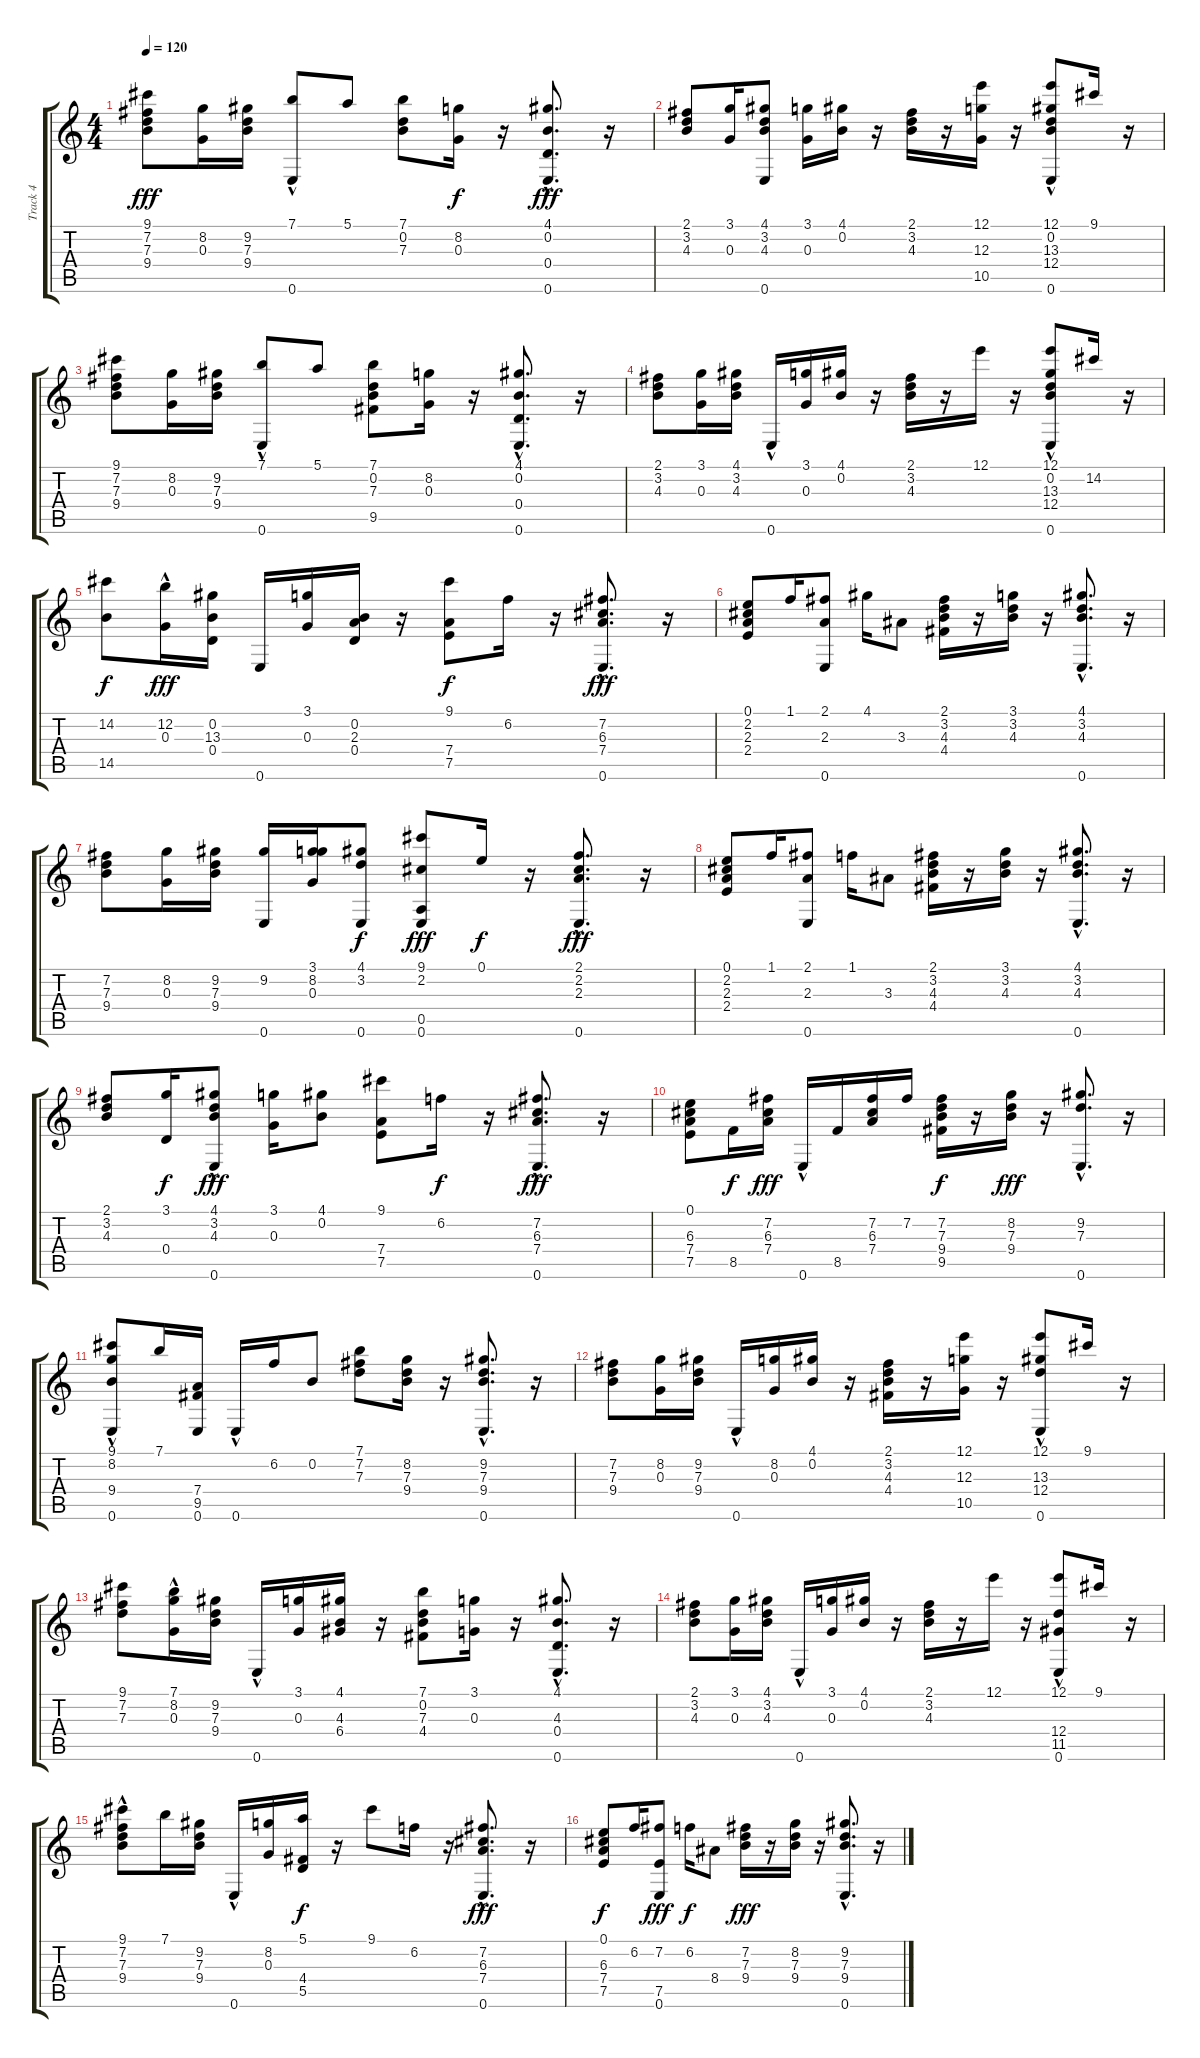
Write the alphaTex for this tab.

\track ("Track 4" "Track 4") {instrument acousticguitarnylon}
\staff {score tabs}
\tuning (E4 B3 G3 D3 A2 E2) {hide}
\ts (4 4)
\tempo 120
\clef g2
\ks c
(9.1 7.2 7.3 9.4).8{dy fff} (8.2 0.3).16 (9.2 7.3 9.4).16 (7.1 0.6{hac}).8 5.1.8 (7.1 0.2 7.3).8 (8.2 0.3).16{dy f} r.16 (4.1{hac} 0.2{hac} 0.4{hac} 0.6{hac}).8{d dy fff} r.16 |
(2.1 3.2 4.3).8 (3.1 0.3).16 (4.1 3.2 4.3 0.6).8 (3.1 0.3).16 (4.1 0.2).16 r.16 (2.1 3.2 4.3).16 r.16 (12.1 12.3 10.5).16 r.16 (12.1 0.2{hac} 13.3 12.4{hac} 0.6).8 9.1.16 r.16 |
(9.1 7.2 7.3 9.4).8 (8.2 0.3).16 (9.2 7.3 9.4).16 (7.1 0.6{hac}).8 5.1.8 (7.1 0.2 7.3 9.5).8 (8.2 0.3).16 r.16 (4.1{hac} 0.2{hac} 0.4{hac} 0.6{hac}).8{d} r.16 |
(2.1 3.2 4.3).8 (3.1 0.3).16 (4.1 3.2 4.3).16 0.6{hac}.16 (3.1 0.3).16 (4.1 0.2).16 r.16 (2.1 3.2 4.3).16 r.16 12.1.16 r.16 (12.1 0.2{hac} 13.3 12.4{hac} 0.6).8 14.2.16 r.16 |
(14.2 14.5).8{dy f} (12.2{hac} 0.3).16{dy fff} (0.2 13.3 0.4).16 0.6.16 (3.1 0.3).16 (0.2 2.3 0.4).16 r.16 (9.1 7.4 7.5).8{dy f} 6.2.16 r.16 (7.2{hac} 6.3{hac} 7.4{hac} 0.6{hac}).8{d dy fff} r.16 |
(0.1 2.2 2.3 2.4).8 1.1.16 (2.1 2.3 0.6).8 4.1.16 3.3.8 (2.1 3.2 4.3 4.4).16 r.16 (3.1 3.2 4.3).16 r.16 (4.1{hac} 3.2{hac} 4.3{hac} 0.6{hac}).8{d} r.16 |
(7.2 7.3 9.4).8 (8.2 0.3).16 (9.2 7.3 9.4).16 (9.2 0.6).16 (3.1 8.2 0.3).16 (4.1 3.2 0.6).8{dy f} (9.1 2.2 0.5 0.6).8{dy fff} 0.1.16{dy f} r.16 (2.1{hac} 2.2{hac} 2.3{hac} 0.6{hac}).8{d dy fff} r.16 |
(0.1 2.2 2.3 2.4).8 1.1.16 (2.1 2.3 0.6).8 1.1.16 3.3.8 (2.1 3.2 4.3 4.4).16 r.16 (3.1 3.2 4.3).16 r.16 (4.1{hac} 3.2{hac} 4.3{hac} 0.6{hac}).8{d} r.16 |
(2.1 3.2 4.3).8 (3.1 0.4).16{dy f} (4.1 3.2 4.3{hac} 0.6).8{dy fff} (3.1 0.3).16 (4.1 0.2).8 (9.1 7.4 7.5).8 6.2.16{dy f} r.16 (7.2{hac} 6.3{hac} 7.4{hac} 0.6{hac}).8{d dy fff} r.16 |
(0.1 6.3 7.4 7.5).8 8.5.16{dy f} (7.2 6.3 7.4).16{dy fff} 0.6{hac}.16 8.5.16 (7.2 6.3 7.4).16 7.2.16 (7.2 7.3 9.4 9.5).16{dy f} r.16 (8.2 7.3 9.4).16{dy fff} r.16 (9.2{hac} 7.3{hac} 0.6{hac}).8{d} r.16 |
(9.1{hac} 8.2 9.4 0.6).8 7.1.16 (7.4 9.5 0.6).16 0.6{hac}.16 6.2.16 0.2.8 (7.1 7.2 7.3).8 (8.2 7.3 9.4).16 r.16 (9.2{hac} 7.3{hac} 9.4{hac} 0.6{hac}).8{d} r.16 |
(7.2 7.3 9.4).8 (8.2 0.3).16 (9.2 7.3 9.4).16 0.6{hac}.16 (8.2 0.3).16 (4.1 0.2).16 r.16 (2.1 3.2 4.3 4.4).16 r.16 (12.1 12.3 10.5).16 r.16 (12.1 13.3 12.4{hac} 0.6).8 9.1.16 r.16 |
(9.1 7.2 7.3).8 (7.1{hac} 8.2 0.3).16 (9.2 7.3 9.4).16 0.6{hac}.16 (3.1 0.3).16 (4.1 4.3 6.4).16 r.16 (7.1 0.2 7.3 4.4).8 (3.1 0.3).16 r.16 (4.1{hac} 4.3{hac} 0.4{hac} 0.6{hac}).8{d} r.16 |
(2.1 3.2 4.3).8 (3.1 0.3).16 (4.1 3.2 4.3).16 0.6{hac}.16 (3.1 0.3).16 (4.1 0.2).16 r.16 (2.1 3.2 4.3).16 r.16 12.1.16 r.16 (12.1 12.4{hac} 11.5{hac} 0.6).8 9.1.16 r.16 |
(9.1{hac} 7.2 7.3 9.4).8 7.1.16 (9.2 7.3 9.4).16 0.6{hac}.16 (8.2 0.3).16 (5.1 4.4 5.5).16{dy f} r.16 9.1.8 6.2.16 r.16 (7.2{hac} 6.3{hac} 7.4{hac} 0.6{hac}).8{d dy fff} r.16 |
(0.1 6.3 7.4 7.5).8{dy f} 6.2.16 (7.2 7.5 0.6).8{dy fff} 6.2.16{dy f} 8.4.8 (7.2 7.3 9.4).16{dy fff} r.16 (8.2 7.3 9.4).16 r.16 (9.2{hac} 7.3{hac} 9.4{hac} 0.6{hac}).8{d} r.16
